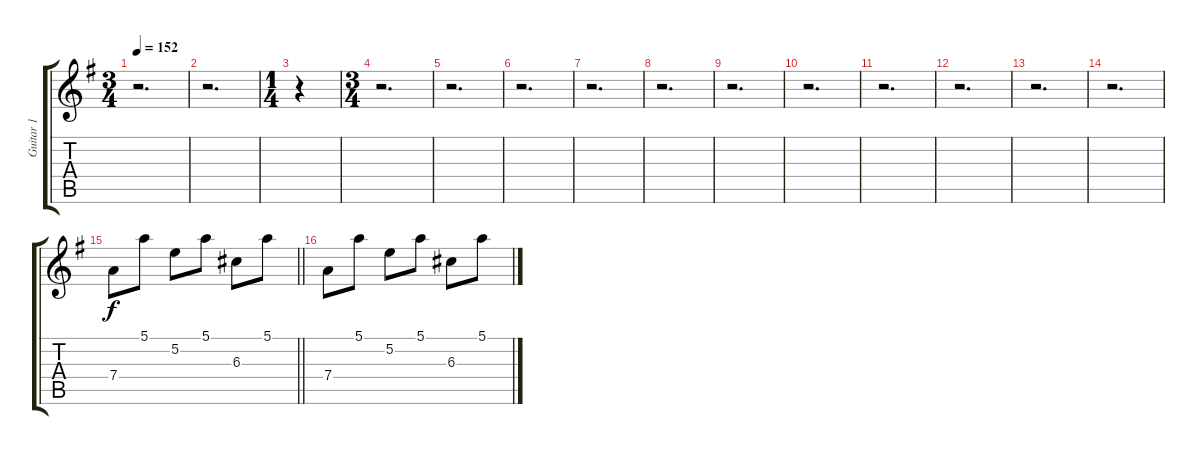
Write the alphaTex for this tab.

\track ("Guitar 1" "Guitar 1") {instrument acousticguitarsteel}
\staff {score tabs}
\tuning (E4 B3 G3 D3 A2 E2) {hide}
\ts (3 4)
\tempo 152
\clef g2
\ks g
r.2{d dy f} |
r.2{d} |
\ts (1 4)
r.4 |
\ts (3 4)
r.2{d} |
r.2{d} |
r.2{d} |
r.2{d} |
r.2{d} |
r.2{d} |
r.2{d} |
r.2{d} |
r.2{d} |
r.2{d} |
r.2{d} |
\barLineRight lightlight
7.4.8 5.1.8 5.2.8 5.1.8 6.3.8 5.1.8 |
7.4.8 5.1.8 5.2.8 5.1.8 6.3.8 5.1.8
